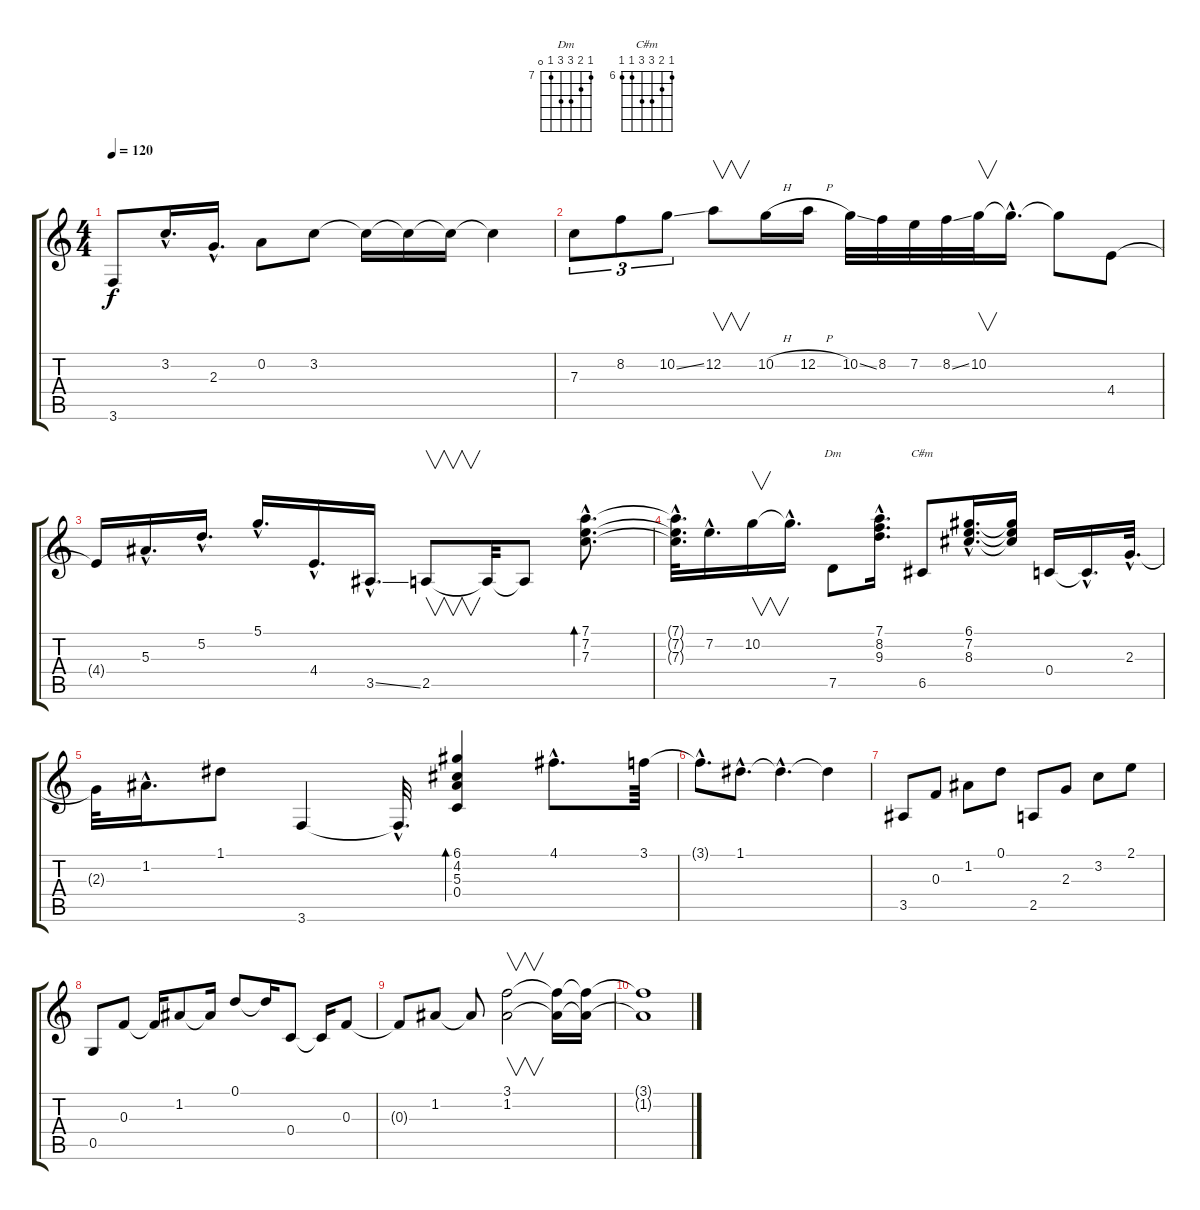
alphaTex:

\track "" {instrument acousticguitarnylon}
\staff {score tabs}
\tuning (D4 A3 F3 C3 G2 D2) {hide}
\chord ("Dm" 7 8 9 9 7 0) {firstfret 7}
\chord ("C#m" 6 7 8 8 6 6) {firstfret 6}
\ts (4 4)
\tempo 120
\clef g2
\ks c
3.6.8{dy f instrument acousticguitarnylon} 3.2{hac}.16{d} 2.3{hac}.16{d} 0.2.8 3.2.8 3.2{t}.16 3.2{t}.16 3.2{t}.16 3.2{t}.4 |
7.3.8{tu (3 2)} 8.2.8{tu (3 2)} 10.2{ss}.8{tu (3 2)} 12.2.8{v} 10.2{h}.16 12.2{h}.16 10.2{ss}.32 8.2.32 7.2.32 8.2{ss}.32 10.2.32{v} 10.2{hac t}.16{d} 10.2{t}.8 4.4.8 |
4.4{t}.16 5.3{hac}.16{d} 5.2{hac}.16{d} 5.1{hac}.16{d} 4.4{hac}.16{d} 3.5{ss hac}.16{d} 2.5.8{v} 2.5{t}.32 2.5{t}.8 (7.1{hac} 7.2{hac} 7.3{hac}).8{d bd 480} |
(7.1{hac t} 7.2{hac t} 7.3{hac t}).32{d} 7.2{hac}.16{d} 10.2.16{v} 10.2{hac t}.16{d} 7.5.8{ch "Dm"} (7.1{hac} 8.2{hac} 9.3{hac}).16{d} 6.5.8{ch "C#m"} (6.1{hac} 7.2{hac} 8.3{hac}).16{d} (6.1{t} 7.2{t} 8.3{t}).16 0.4.16 0.4{hac t}.16{d} 2.3{hac}.32{d} |
2.3{t}.32 1.2{hac}.16{d} 1.1.8 3.6.4 3.6{hac t}.32{d} (6.1 4.2 5.3 0.4).4{bd 480} 4.1{hac}.8{d} 3.1.64 |
3.1{hac t}.8{d} 1.1{hac}.8{d} 1.1{hac t}.4{d} 1.1{t}.4 |
3.5.8 0.3.8 1.2.8 0.1.8 2.5.8 2.3.8 3.2.8 2.1.8 |
0.5.8 0.3.8 0.3{t}.16 1.2.8 1.2{t}.16 0.1.8 0.1{t}.16 0.4.8 0.4{t}.16 0.3.8 |
0.3{t}.8 1.2.8 1.2{t}.8 (3.1 1.2).2{v} (3.1{t} 1.2{t}).16 (3.1{t} 1.2{t}).16 |
(3.1{t} 1.2{t}).1
